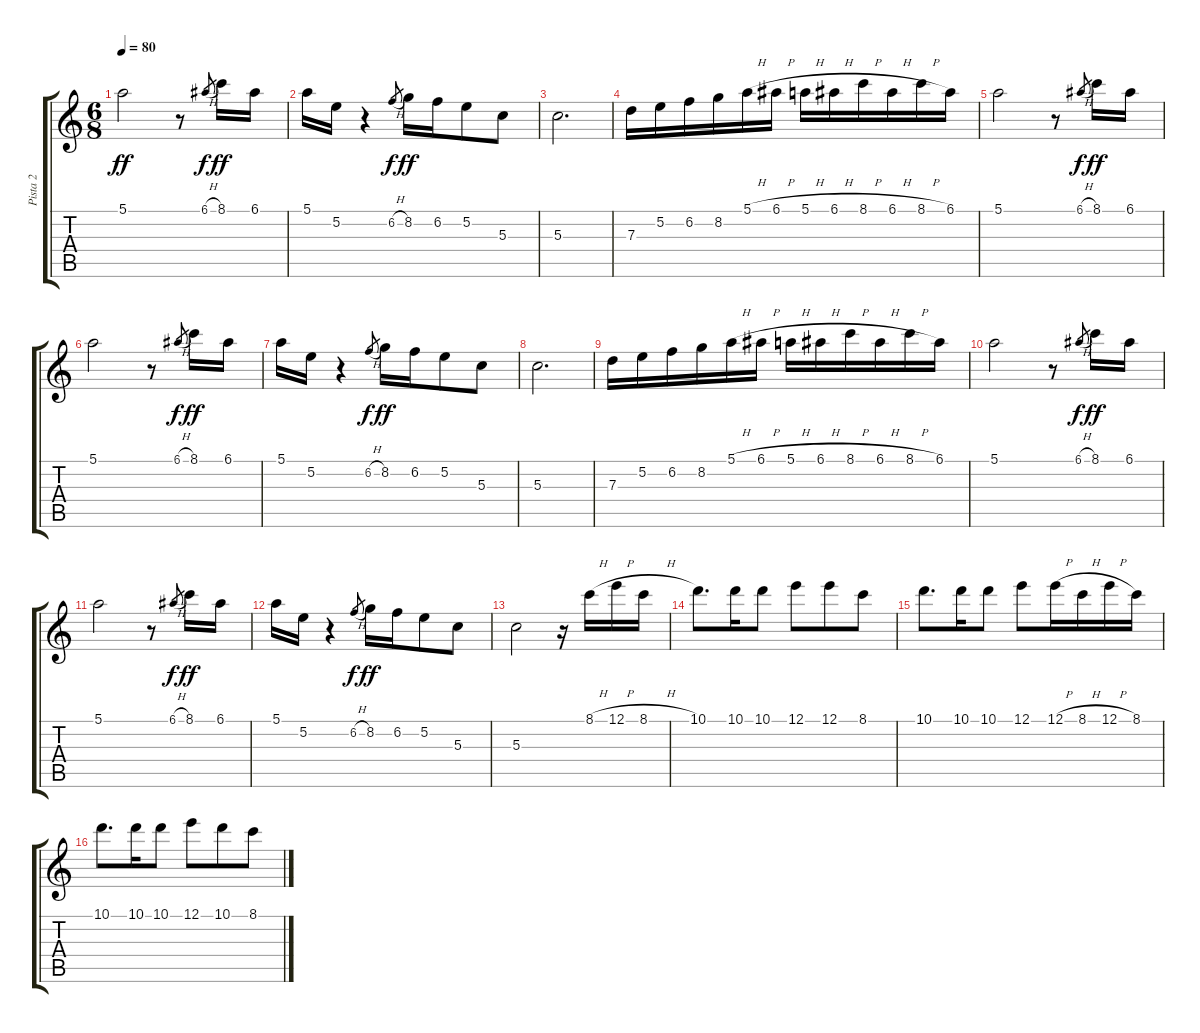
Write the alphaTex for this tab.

\track ("Pista 2" "Pista 2") {instrument acousticguitarnylon}
\staff {score tabs}
\tuning (E4 B3 G3 D3 A2 E2) {hide}
\ts (6 8)
\tempo 80
\clef g2
\ks c
5.1.2{dy ff} r.8 6.1{h}.8{gr dy f} 8.1.16{dy ff} 6.1.16 |
5.1.16 5.2.16 r.4 6.2{h}.8{gr dy f} 8.2.16{dy ff} 6.2.16 5.2.8 5.3.8 |
5.3.2{d} |
7.3.16 5.2.16 6.2.16 8.2.16 5.1{h}.16 6.1{h}.16 5.1{h}.16 6.1{h}.16 8.1{h}.16 6.1{h}.16 8.1{h}.16 6.1.16 |
5.1.2 r.8 6.1{h}.8{gr dy f} 8.1.16{dy ff} 6.1.16 |
5.1.2 r.8 6.1{h}.8{gr dy f} 8.1.16{dy ff} 6.1.16 |
5.1.16 5.2.16 r.4 6.2{h}.8{gr dy f} 8.2.16{dy ff} 6.2.16 5.2.8 5.3.8 |
5.3.2{d} |
7.3.16 5.2.16 6.2.16 8.2.16 5.1{h}.16 6.1{h}.16 5.1{h}.16 6.1{h}.16 8.1{h}.16 6.1{h}.16 8.1{h}.16 6.1.16 |
5.1.2 r.8 6.1{h}.8{gr dy f} 8.1.16{dy ff} 6.1.16 |
5.1.2 r.8 6.1{h}.8{gr dy f} 8.1.16{dy ff} 6.1.16 |
5.1.16 5.2.16 r.4 6.2{h}.8{gr dy f} 8.2.16{dy ff} 6.2.16 5.2.8 5.3.8 |
5.3.2 r.16 8.1{h}.16 12.1{h}.16 8.1{h}.16 |
10.1.8{d} 10.1.16 10.1.8 12.1.8 12.1.8 8.1.8 |
10.1.8{d} 10.1.16 10.1.8 12.1.8 12.1{h}.16 8.1{h}.16 12.1{h}.16 8.1.16 |
10.1.8{d} 10.1.16 10.1.8 12.1.8 10.1.8 8.1.8
